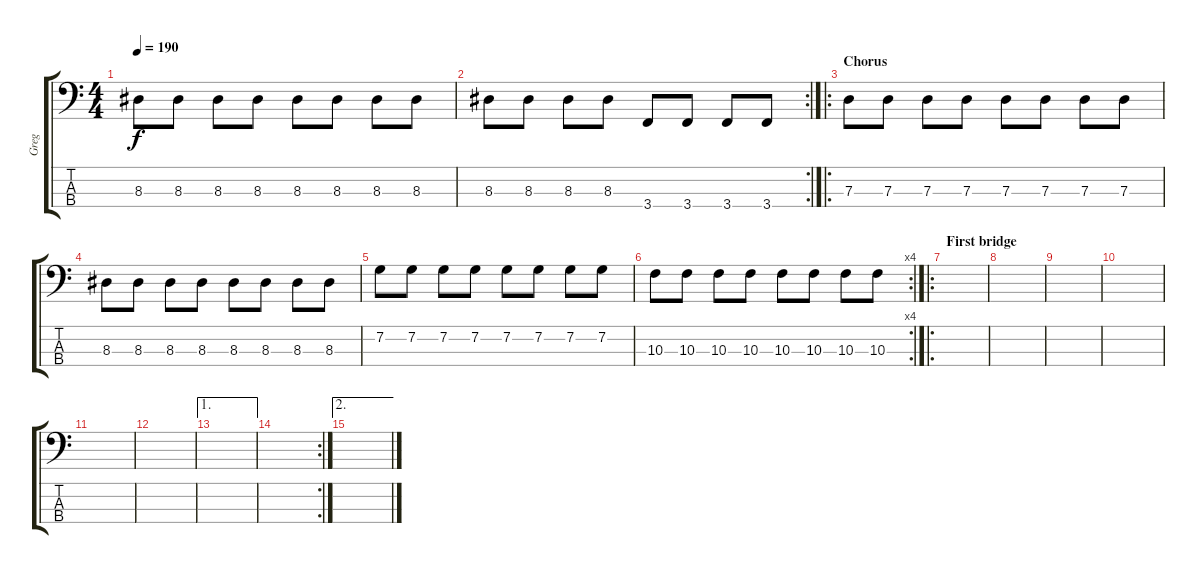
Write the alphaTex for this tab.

\track ("Greg" "Greg") {instrument slapbass1}
\staff {score tabs}
\tuning (F2 C2 G1 D1) {hide}
\ts (4 4)
\tempo 190
\clef f4
\ks c
8.3.8{dy f} 8.3.8 8.3.8 8.3.8 8.3.8 8.3.8 8.3.8 8.3.8 |
\rc 2
8.3.8 8.3.8 8.3.8 8.3.8 3.4.8 3.4.8 3.4.8 3.4.8 |
\ro
\section ("" "Chorus")
7.3.8 7.3.8 7.3.8 7.3.8 7.3.8 7.3.8 7.3.8 7.3.8 |
8.3.8 8.3.8 8.3.8 8.3.8 8.3.8 8.3.8 8.3.8 8.3.8 |
7.2.8 7.2.8 7.2.8 7.2.8 7.2.8 7.2.8 7.2.8 7.2.8 |
\rc 4
10.3.8 10.3.8 10.3.8 10.3.8 10.3.8 10.3.8 10.3.8 10.3.8 |
\ro
\section ("" "First bridge")
|
|
|
|
|
|
\ae 1
|
\rc 2
|
\ae 2
